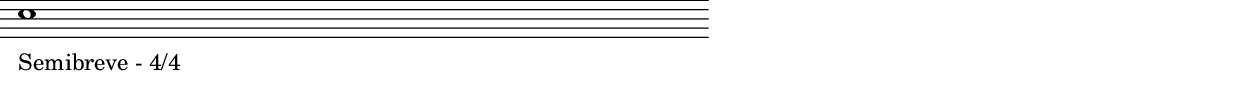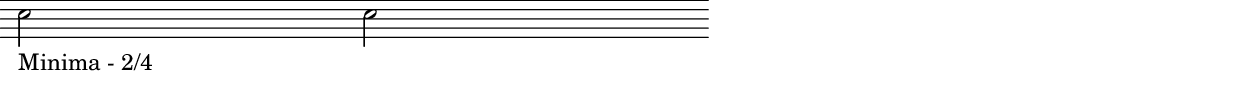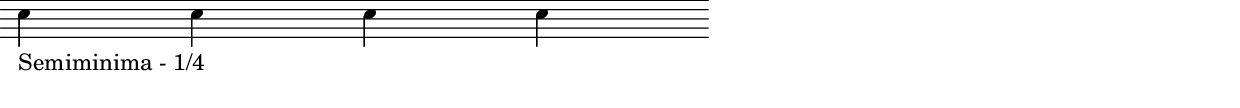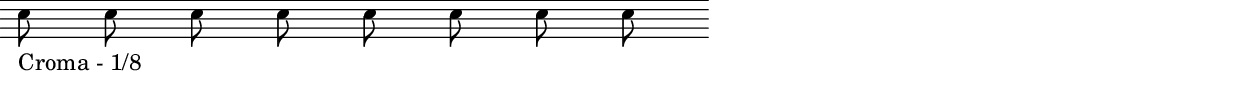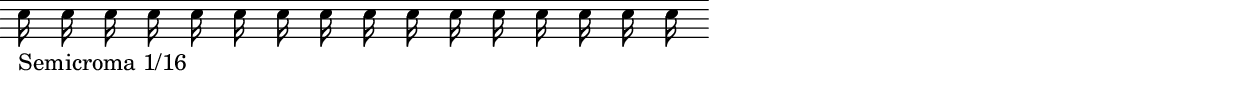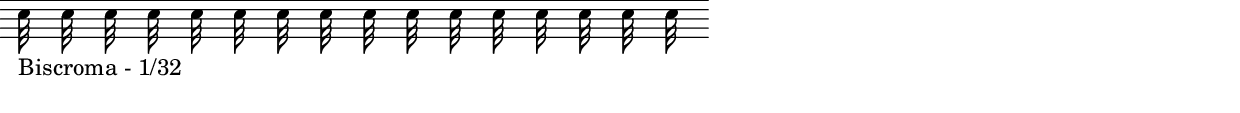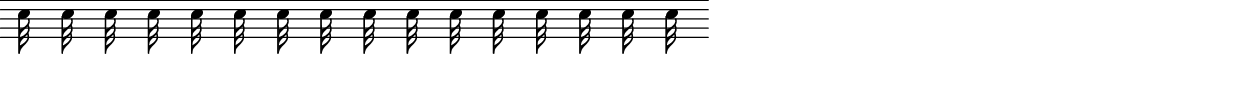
%% Generated by lilypond-book
%% Options: [indent=0\mm]
\include "lilypond-book-preamble.ly"


% ****************************************************************
% Start cut-&-pastable-section
% ****************************************************************



\paper {
  indent = 0\mm
}

\layout {
  
}





% ****************************************************************
% ly snippet:
% ****************************************************************
\sourcefileline 542
  
	\version "2.18.2" \include "italiano.ly" \header { tagline = "" }
	#(set-global-staff-size 17.82 )
	global = { \key do \major \override Beam #'breakable = ##t \autoBeamOff }
	\score { << \new Voice = "one" { \relative do' { \global do'1 } }
	\new Lyrics \lyricsto "one" { "Semibreve - 4/4" } >>}
	\score { << \new Voice = "due" { \relative do' { \global do'2 do } }
	\new Lyrics \lyricsto "due" { "Minima - 2/4" } >>}
	\score { << \new Voice = "due" { \relative do' { \global do'4 do do do } }
	\new Lyrics \lyricsto "due" { "Semiminima - 1/4" } >>}
	\score { << \new Voice = "due" { \relative do' { \global do'8 do do do do do do do } }
	\new Lyrics \lyricsto "due" { "Croma - 1/8" } >> }
	\score { << \new Voice = "due" { \relative do' { \global \repeat unfold 2 { do'16 do do do do do do do } } }
	\new Lyrics \lyricsto "due" { "Semicroma 1/16" } >> }
	\score { << \new Voice = "due" { \relative do' { \global \repeat unfold 4 {do'32 do do do do do do do } } }
	\new Lyrics \lyricsto "due" { "Biscroma - 1/32" } >> }
	\layout { indent = #0 line-width = #120 ragged-last = ##f
	\override LyricText #'self-alignment-X = #left
	\context { \Staff \remove "Time_signature_engraver" \remove "Clef_engraver" \remove "Bar_engraver" } }
		


% ****************************************************************
% end ly snippet
% ****************************************************************
